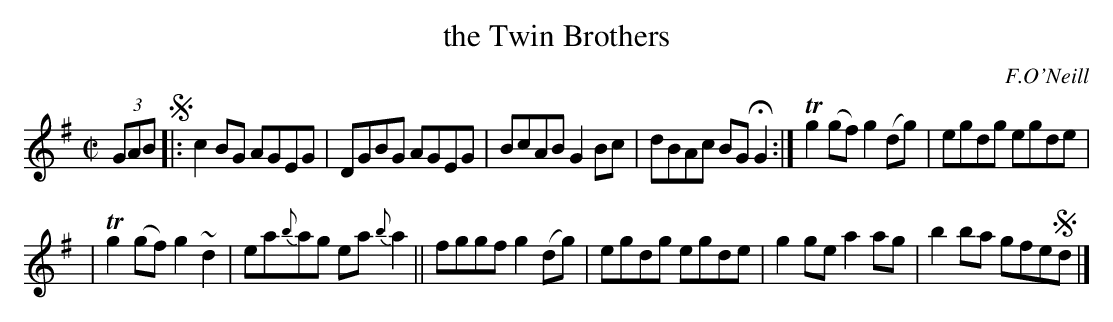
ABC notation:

X:1
T: the Twin Brothers
M: C|
L: 1/8
O: F.O'Neill
K: G
(3GAB !segno!|:\
c2BG AGEG | DGBG AGEG |\
BcAB G2Bc | dBAc BGHG2 :|\
Tg2(gf) g2(dg) | egdg egde |
|\
Tg2(gf) g2~d2 | ea{b}ag ea{b}a2 ||\
fggf g2(dg) | egdg egde |\
g2ge a2ag | b2ba gfe!segno!d |]
